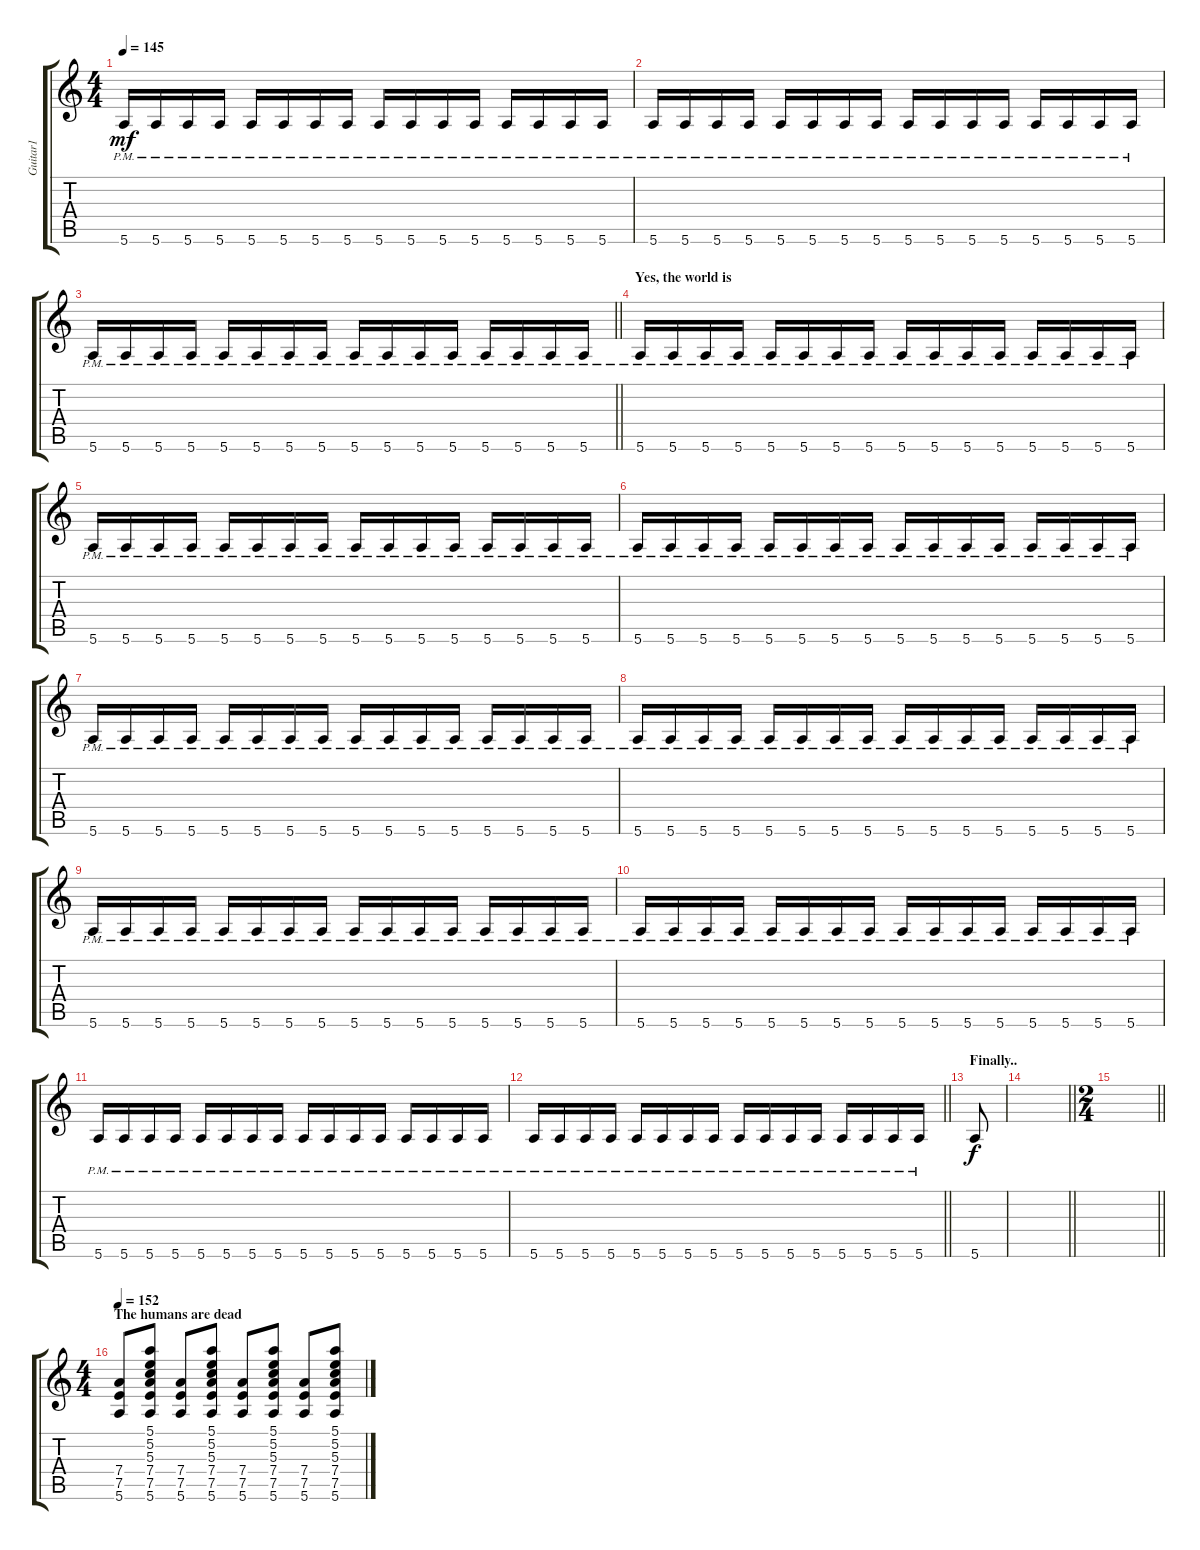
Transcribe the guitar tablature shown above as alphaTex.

\track ("Guitar1" "Guitar1") {instrument acousticguitarnylon}
\staff {score tabs}
\tuning (E4 B3 G3 D3 A2 E2) {hide}
\ts (4 4)
\tempo 145
\clef g2
\ks c
5.6{pm}.16{dy mf} 5.6{pm}.16 5.6{pm}.16 5.6{pm}.16 5.6{pm}.16 5.6{pm}.16 5.6{pm}.16 5.6{pm}.16 5.6{pm}.16 5.6{pm}.16 5.6{pm}.16 5.6{pm}.16 5.6{pm}.16 5.6{pm}.16 5.6{pm}.16 5.6{pm}.16 |
5.6{pm}.16 5.6{pm}.16 5.6{pm}.16 5.6{pm}.16 5.6{pm}.16 5.6{pm}.16 5.6{pm}.16 5.6{pm}.16 5.6{pm}.16 5.6{pm}.16 5.6{pm}.16 5.6{pm}.16 5.6{pm}.16 5.6{pm}.16 5.6{pm}.16 5.6{pm}.16 |
\barLineRight lightlight
5.6{pm}.16 5.6{pm}.16 5.6{pm}.16 5.6{pm}.16 5.6{pm}.16 5.6{pm}.16 5.6{pm}.16 5.6{pm}.16 5.6{pm}.16 5.6{pm}.16 5.6{pm}.16 5.6{pm}.16 5.6{pm}.16 5.6{pm}.16 5.6{pm}.16 5.6{pm}.16 |
\section ("" "Yes, the world is")
5.6{pm}.16 5.6{pm}.16 5.6{pm}.16 5.6{pm}.16 5.6{pm}.16 5.6{pm}.16 5.6{pm}.16 5.6{pm}.16 5.6{pm}.16 5.6{pm}.16 5.6{pm}.16 5.6{pm}.16 5.6{pm}.16 5.6{pm}.16 5.6{pm}.16 5.6{pm}.16 |
5.6{pm}.16 5.6{pm}.16 5.6{pm}.16 5.6{pm}.16 5.6{pm}.16 5.6{pm}.16 5.6{pm}.16 5.6{pm}.16 5.6{pm}.16 5.6{pm}.16 5.6{pm}.16 5.6{pm}.16 5.6{pm}.16 5.6{pm}.16 5.6{pm}.16 5.6{pm}.16 |
5.6{pm}.16 5.6{pm}.16 5.6{pm}.16 5.6{pm}.16 5.6{pm}.16 5.6{pm}.16 5.6{pm}.16 5.6{pm}.16 5.6{pm}.16 5.6{pm}.16 5.6{pm}.16 5.6{pm}.16 5.6{pm}.16 5.6{pm}.16 5.6{pm}.16 5.6{pm}.16 |
5.6{pm}.16 5.6{pm}.16 5.6{pm}.16 5.6{pm}.16 5.6{pm}.16 5.6{pm}.16 5.6{pm}.16 5.6{pm}.16 5.6{pm}.16 5.6{pm}.16 5.6{pm}.16 5.6{pm}.16 5.6{pm}.16 5.6{pm}.16 5.6{pm}.16 5.6{pm}.16 |
5.6{pm}.16 5.6{pm}.16 5.6{pm}.16 5.6{pm}.16 5.6{pm}.16 5.6{pm}.16 5.6{pm}.16 5.6{pm}.16 5.6{pm}.16 5.6{pm}.16 5.6{pm}.16 5.6{pm}.16 5.6{pm}.16 5.6{pm}.16 5.6{pm}.16 5.6{pm}.16 |
5.6{pm}.16 5.6{pm}.16 5.6{pm}.16 5.6{pm}.16 5.6{pm}.16 5.6{pm}.16 5.6{pm}.16 5.6{pm}.16 5.6{pm}.16 5.6{pm}.16 5.6{pm}.16 5.6{pm}.16 5.6{pm}.16 5.6{pm}.16 5.6{pm}.16 5.6{pm}.16 |
5.6{pm}.16 5.6{pm}.16 5.6{pm}.16 5.6{pm}.16 5.6{pm}.16 5.6{pm}.16 5.6{pm}.16 5.6{pm}.16 5.6{pm}.16 5.6{pm}.16 5.6{pm}.16 5.6{pm}.16 5.6{pm}.16 5.6{pm}.16 5.6{pm}.16 5.6{pm}.16 |
5.6{pm}.16 5.6{pm}.16 5.6{pm}.16 5.6{pm}.16 5.6{pm}.16 5.6{pm}.16 5.6{pm}.16 5.6{pm}.16 5.6{pm}.16 5.6{pm}.16 5.6{pm}.16 5.6{pm}.16 5.6{pm}.16 5.6{pm}.16 5.6{pm}.16 5.6{pm}.16 |
\barLineRight lightlight
5.6{pm}.16 5.6{pm}.16 5.6{pm}.16 5.6{pm}.16 5.6{pm}.16 5.6{pm}.16 5.6{pm}.16 5.6{pm}.16 5.6{pm}.16 5.6{pm}.16 5.6{pm}.16 5.6{pm}.16 5.6{pm}.16 5.6{pm}.16 5.6{pm}.16 5.6{pm}.16 |
\section ("" "Finally..")
5.6.8{dy f} |
\barLineRight lightlight
|
\ts (2 4)
\barLineRight lightlight
|
\ts (4 4)
\section ("" "The humans are dead")
\tempo 152
(7.4 7.5 5.6).8 (5.1 5.2 5.3 7.4 7.5 5.6).8 (7.4 7.5 5.6).8 (5.1 5.2 5.3 7.4 7.5 5.6).8 (7.4 7.5 5.6).8 (5.1 5.2 5.3 7.4 7.5 5.6).8 (7.4 7.5 5.6).8 (5.1 5.2 5.3 7.4 7.5 5.6).8
